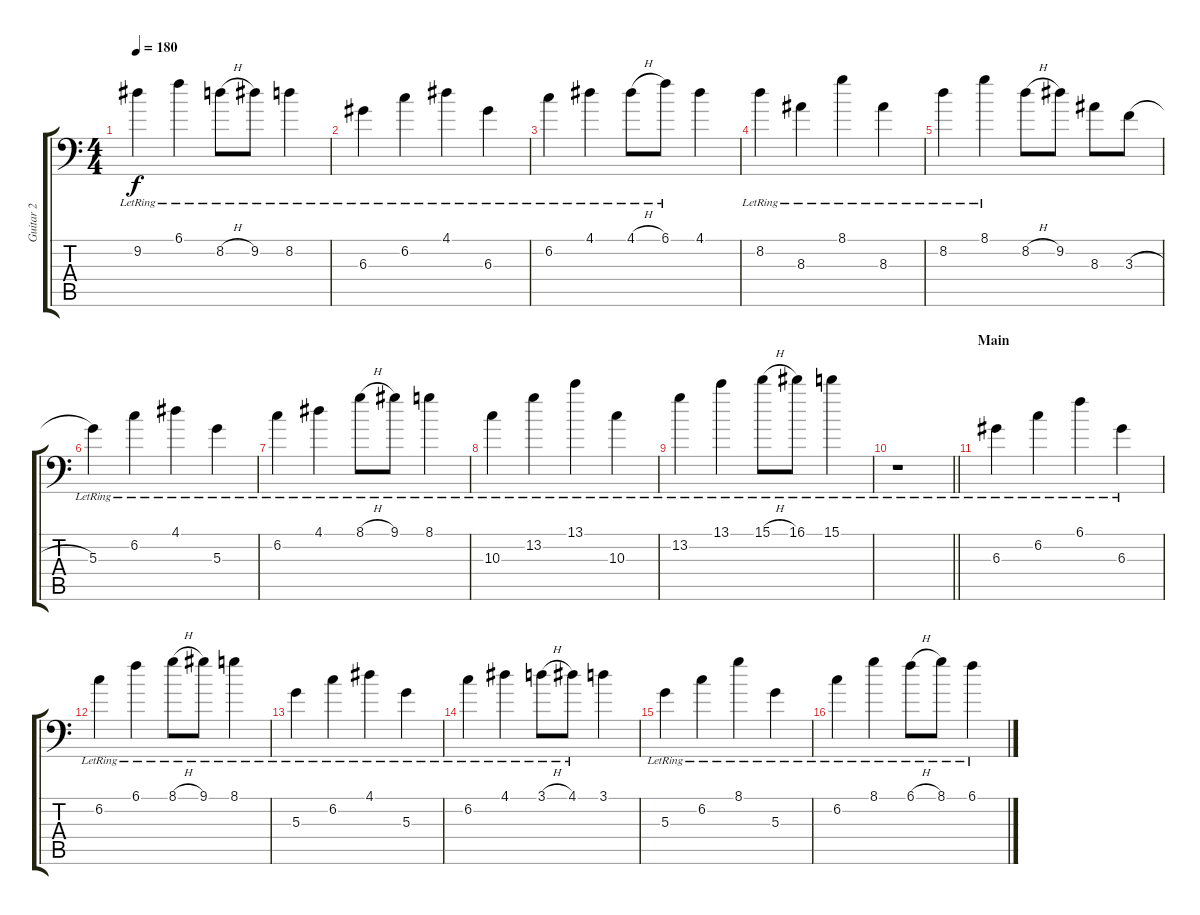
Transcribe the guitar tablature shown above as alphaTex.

\track ("Guitar 2" "Guitar 2") {instrument distortionguitar}
\staff {score tabs}
\tuning (B3 Gb3 D3 A2 E2 A1) {hide}
\ts (4 4)
\tempo 180
\clef f4
\ks c
9.2{lr}.4{dy f} 6.1{lr}.4 8.2{h lr}.8 9.2{lr}.8 8.2{lr}.4 |
6.3{lr}.4 6.2{lr}.4 4.1{lr}.4 6.3{lr}.4 |
6.2{lr}.4 4.1{lr}.4 4.1{h lr}.8 6.1{lr}.8 4.1.4 |
8.2{lr}.4 8.3{lr}.4 8.1{lr}.4 8.3{lr}.4 |
8.2{lr}.4 8.1{lr}.4 8.2{h}.8 9.2.8 8.3.8 3.3{h}.8 |
5.3{lr}.4 6.2{lr}.4 4.1{lr}.4 5.3{lr}.4 |
6.2{lr}.4 4.1{lr}.4 8.1{h lr}.8 9.1{lr}.8 8.1{lr}.4 |
10.3{lr}.4 13.2{lr}.4 13.1{lr}.4 10.3{lr}.4 |
13.2{lr}.4 13.1{lr}.4 15.1{h lr}.8 16.1{lr}.8 15.1{lr}.4 |
\barLineRight lightlight
r.1 |
\section ("" "Main")
6.3{lr}.4 6.2{lr}.4 6.1{lr}.4 6.3{lr}.4 |
6.2{lr}.4 6.1{lr}.4 8.1{h lr}.8 9.1{lr}.8 8.1{lr}.4 |
5.3{lr}.4 6.2{lr}.4 4.1{lr}.4 5.3{lr}.4 |
6.2{lr}.4 4.1{lr}.4 3.1{h lr}.8 4.1{lr}.8 3.1.4 |
5.3{lr}.4 6.2{lr}.4 8.1{lr}.4 5.3{lr}.4 |
6.2{lr}.4 8.1{lr}.4 6.1{h lr}.8 8.1{lr}.8 6.1{lr}.4
